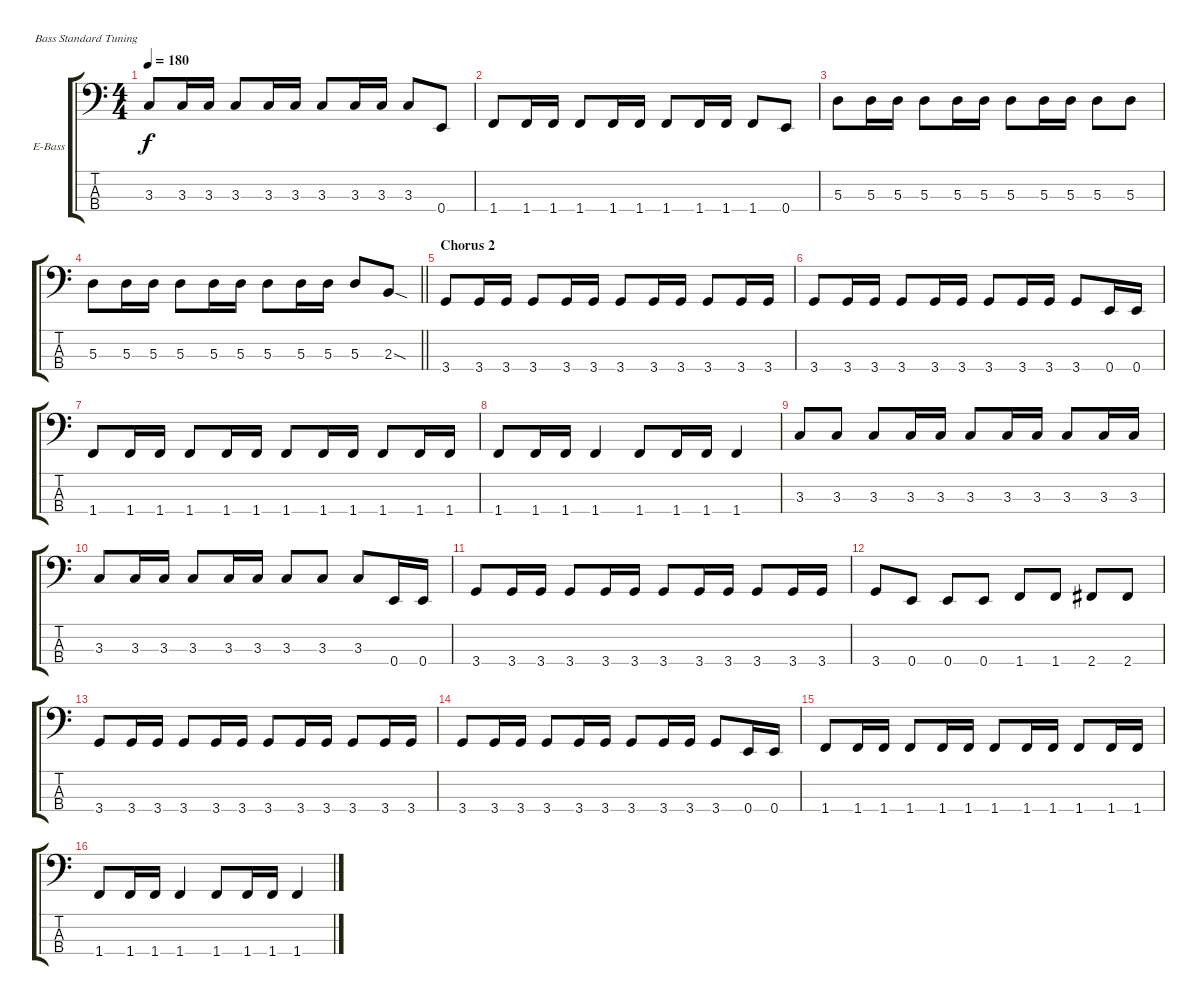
\bracketExtendMode groupsimilarinstruments
\firstSystemTrackNameOrientation horizontal
\otherSystemsTrackNameOrientation horizontal
\track ("Steve Harris" "E-Bass") {instrument electricbassfinger}
\staff {score tabs}
\tuning (G2 D2 A1 E1)
\ts (4 4)
\tempo 180
\clef f4
\ks c
3.3.8{dy f} 3.3.16 3.3.16 3.3.8 3.3.16 3.3.16 3.3.8 3.3.16 3.3.16 3.3.8 0.4.8 |
1.4.8 1.4.16 1.4.16 1.4.8 1.4.16 1.4.16 1.4.8 1.4.16 1.4.16 1.4.8 0.4.8 |
5.3.8 5.3.16 5.3.16 5.3.8 5.3.16 5.3.16 5.3.8 5.3.16 5.3.16 5.3.8 5.3.8 |
\barLineRight lightlight
5.3.8 5.3.16 5.3.16 5.3.8 5.3.16 5.3.16 5.3.8 5.3.16 5.3.16 5.3.8 2.3{sod}.8 |
\section ("" "Chorus 2")
3.4.8 3.4.16 3.4.16 3.4.8 3.4.16 3.4.16 3.4.8 3.4.16 3.4.16 3.4.8 3.4.16 3.4.16 |
3.4.8 3.4.16 3.4.16 3.4.8 3.4.16 3.4.16 3.4.8 3.4.16 3.4.16 3.4.8 0.4.16 0.4.16 |
1.4.8 1.4.16 1.4.16 1.4.8 1.4.16 1.4.16 1.4.8 1.4.16 1.4.16 1.4.8 1.4.16 1.4.16 |
1.4.8 1.4.16 1.4.16 1.4.4 1.4.8 1.4.16 1.4.16 1.4.4 |
3.3.8 3.3.8 3.3.8 3.3.16 3.3.16 3.3.8 3.3.16 3.3.16 3.3.8 3.3.16 3.3.16 |
3.3.8 3.3.16 3.3.16 3.3.8 3.3.16 3.3.16 3.3.8 3.3.8 3.3.8 0.4.16 0.4.16 |
3.4.8 3.4.16 3.4.16 3.4.8 3.4.16 3.4.16 3.4.8 3.4.16 3.4.16 3.4.8 3.4.16 3.4.16 |
3.4.8 0.4.8 0.4.8 0.4.8 1.4.8 1.4.8 2.4.8 2.4.8 |
3.4.8 3.4.16 3.4.16 3.4.8 3.4.16 3.4.16 3.4.8 3.4.16 3.4.16 3.4.8 3.4.16 3.4.16 |
3.4.8 3.4.16 3.4.16 3.4.8 3.4.16 3.4.16 3.4.8 3.4.16 3.4.16 3.4.8 0.4.16 0.4.16 |
1.4.8 1.4.16 1.4.16 1.4.8 1.4.16 1.4.16 1.4.8 1.4.16 1.4.16 1.4.8 1.4.16 1.4.16 |
1.4.8 1.4.16 1.4.16 1.4.4 1.4.8 1.4.16 1.4.16 1.4.4
